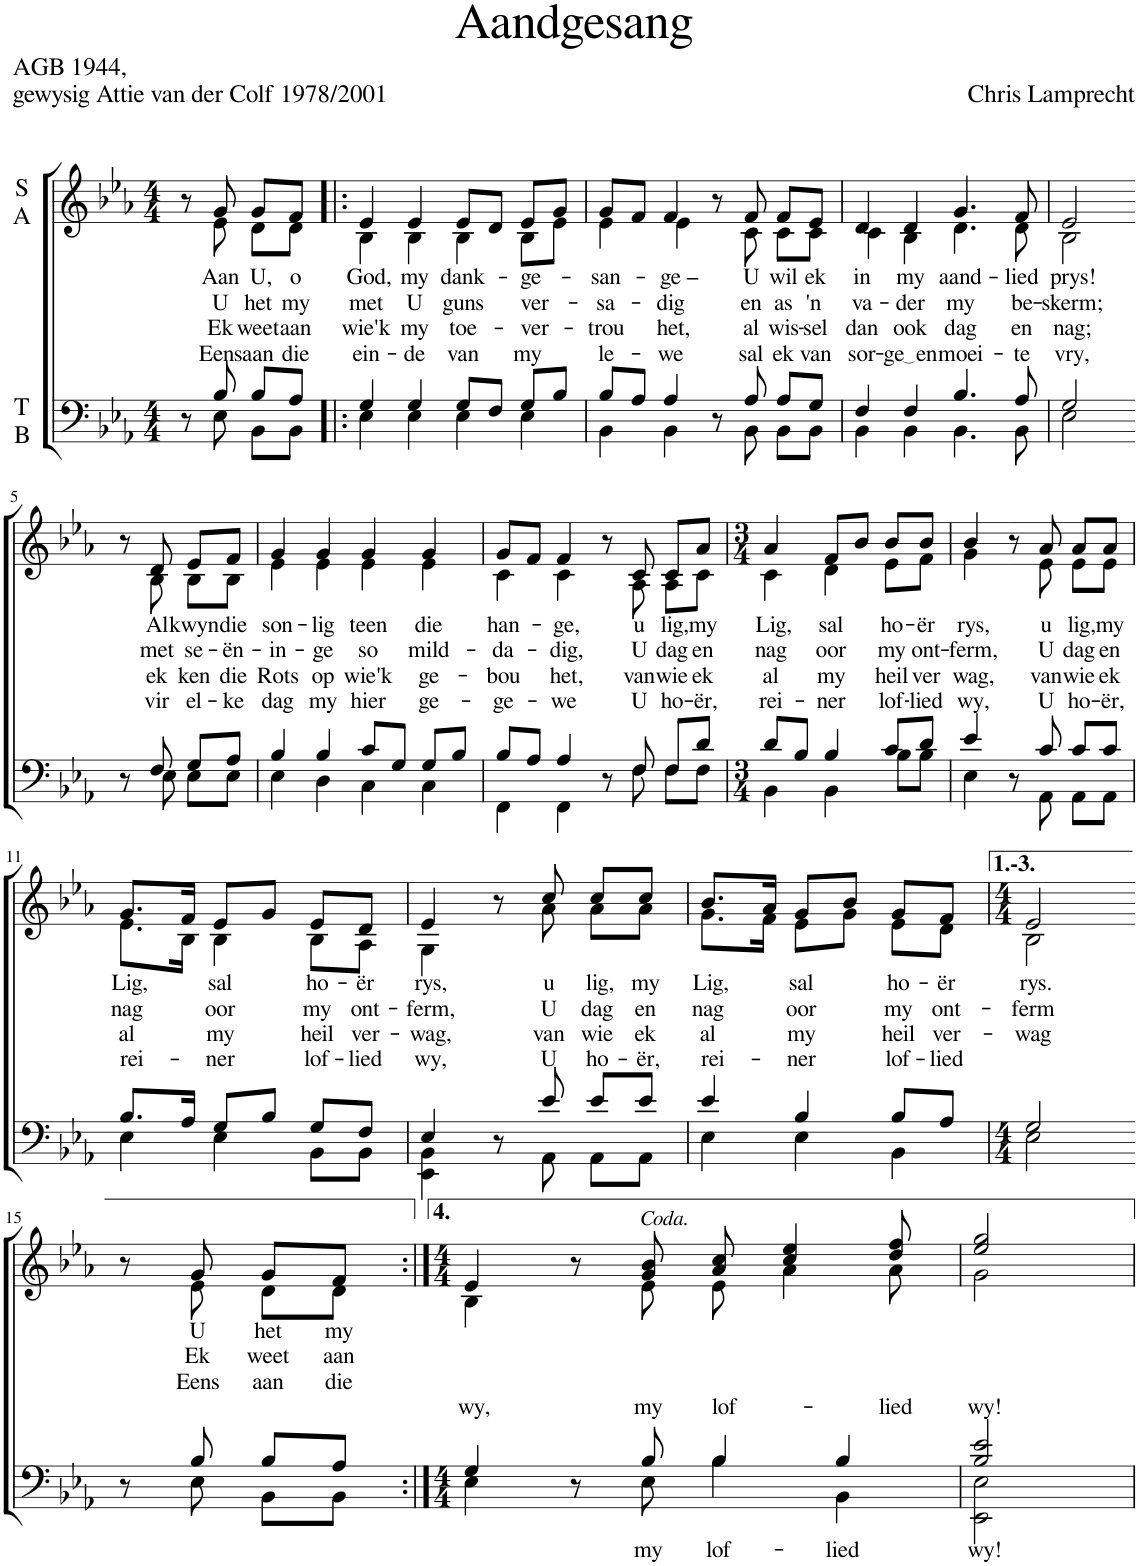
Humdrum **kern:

**kern	**text	**kern	**text	**text	**text	**text
*part2	*part2	*part1	*part1	*part1	*part1	*part1
*staff2	*staff2	*staff1	*staff1	*staff1	*staff1	*staff1
*I"T B	*	*I"S A	*	*	*	*
*clefF4	*	*clefG2	*	*	*	*
*k[b-e-a-]	*	*k[b-e-a-]	*	*	*	*
*M4/4	*	*M4/4	*	*	*	*
=	=	=	=	=	=	=
*^	*	*^	*	*	*	*
8r	8ryy	.	8r	8ryy	.	.	.	.
!	!	!	!	!	!LO:LY:b	!LO:LY:b	!LO:LY:b	!LO:LY:b
8B-/	8E-\	.	8g/	8e-\	Aan	U	Ek	Eens
!	!	!	!	!	!LO:LY:b	!LO:LY:b	!LO:LY:b	!LO:LY:b
8B-/L	8BB-\L	.	8g/L	8d\L	U,	het	weet	aan
!	!	!	!	!	!LO:LY:b	!LO:LY:b	!LO:LY:b	!LO:LY:b
8A-/J	8BB-\J	.	8f/J	8d\J	o	my	aan	die
=1!|:	=1!|:	=1!|:	=1!|:	=1!|:	=1!|:	=1!|:	=1!|:	=1!|:
!	!	!	!	!	!LO:LY:b	!LO:LY:b	!LO:LY:b	!LO:LY:b
4G/	4E-\	.	4e-/	4B-\	God,	met	wie'k	ein-
!	!	!	!	!	!LO:LY:b	!LO:LY:b	!LO:LY:b	!LO:LY:b
4G/	4E-\	.	4e-/	4B-\	my	U	my	-de
!	!	!	!	!	!LO:LY:b	!LO:LY:b	!LO:LY:b	!LO:LY:b
8G/L	4E-\	.	8e-/L	4B-\	dank-	guns	toe-	van
8F/J	.	.	8d/J	.	.	.	.	.
!	!	!	!	!	!LO:LY:b	!LO:LY:b	!LO:LY:b	!LO:LY:b
8G/L	4E-\	.	8e-/L	8B-\L	-ge-	ver-	-ver-	my
8B-/J	.	.	8g/J	8e-\J	.	.	.	.
=2	=2	=2	=2	=2	=2	=2	=2	=2
!	!	!	!	!	!LO:LY:b	!LO:LY:b	!LO:LY:b	!LO:LY:b
8B-/L	4BB-\	.	8g/L	4e-\	-san-	-sa-	-trou	le-
8A-/J	.	.	8f/J	.	.	.	.	.
!	!	!	!	!	!LO:LY:b	!LO:LY:b	!LO:LY:b	!LO:LY:b
4A-/	4BB-\	.	4f/	4e-\	-ge –	dig	het,	-we
8r	8ryy	.	8r	8ryy	.	.	.	.
!	!	!	!	!	!LO:LY:b	!LO:LY:b	!LO:LY:b	!LO:LY:b
8A-/	8BB-\	.	8f/	8c\	U	en	al	sal
!	!	!	!	!	!LO:LY:b	!LO:LY:b	!LO:LY:b	!LO:LY:b
8A-/L	8BB-\L	.	8f/L	8c\L	wil	as	wis-	ek
!	!	!	!	!	!LO:LY:b	!LO:LY:b	!LO:LY:b	!LO:LY:b
8G/J	8BB-\J	.	8e-/J	8c\J	ek	'n	-sel	van
=3	=3	=3	=3	=3	=3	=3	=3	=3
!	!	!	!	!	!LO:LY:b	!LO:LY:b	!LO:LY:b	!LO:LY:b
4F/	4BB-\	.	4d/	4c\	in	va-	dan	sor-
!	!	!	!	!	!LO:LY:b	!LO:LY:b	!LO:LY:b	!LO:LY:b
4F/	4BB-\	.	4d/	4B-\	my	-der	ook	ge en
!	!	!	!	!	!LO:LY:b	!LO:LY:b	!LO:LY:b	!LO:LY:b
4.B-/	4.BB-\	.	4.g/	4.d\	aand-	my	dag	moei-
!	!	!	!	!	!LO:LY:b	!LO:LY:b	!LO:LY:b	!LO:LY:b
8A-/	8BB-\	.	8f/	8d\	-lied	be-	en	-te
=4	=4	=4	=4	=4	=4	=4	=4	=4
!	!	!	!	!	!LO:LY:b	!LO:LY:b	!LO:LY:b	!LO:LY:b
2G/	2E-\	.	2e-/	2B-\	prys!	-skerm;	nag;	vry,
!!LO:LB:g=z	!!
=5-	=5-	=5-	=5-	=5-	=5-	=5-	=5-	=5-
8r	8ryy	.	8r	8ryy	.	.	.	.
!	!	!	!	!	!LO:LY:b	!LO:LY:b	!LO:LY:b	!LO:LY:b
8F/	8E-\	.	8d/	8B-\	Al	met	ek	vir
!	!	!	!	!	!LO:LY:b	!LO:LY:b	!LO:LY:b	!LO:LY:b
8G/L	8E-\L	.	8e-/L	8B-\L	kwyn	se-	ken	el-
!	!	!	!	!	!LO:LY:b	!LO:LY:b	!LO:LY:b	!LO:LY:b
8A-/J	8E-\J	.	8f/J	8B-\J	die	-ën-	die	-ke
=6	=6	=6	=6	=6	=6	=6	=6	=6
!	!	!	!	!	!LO:LY:b	!LO:LY:b	!LO:LY:b	!LO:LY:b
4B-/	4E-\	.	4g/	4e-\	son-	-in-	Rots	dag
!	!	!	!	!	!LO:LY:b	!LO:LY:b	!LO:LY:b	!LO:LY:b
4B-/	4D\	.	4g/	4e-\	-lig	-ge	op	my
!	!	!	!	!	!LO:LY:b	!LO:LY:b	!LO:LY:b	!LO:LY:b
8c/L	4C\	.	4g/	4e-\	teen	so	wie'k	hier
8G/J	.	.	.	.	.	.	.	.
!	!	!	!	!	!LO:LY:b	!LO:LY:b	!LO:LY:b	!LO:LY:b
8G/L	4C\	.	4g/	4e-\	die	mild-	ge-	ge-
8B-/J	.	.	.	.	.	.	.	.
=7	=7	=7	=7	=7	=7	=7	=7	=7
!	!	!	!	!	!LO:LY:b	!LO:LY:b	!LO:LY:b	!LO:LY:b
8B-/L	4FF\	.	8g/L	4c\	han-	-da-	-bou	-ge-
8A-/J	.	.	8f/J	.	.	.	.	.
!	!	!	!	!	!LO:LY:b	!LO:LY:b	!LO:LY:b	!LO:LY:b
4A-/	4FF\	.	4f/	4c\	-ge,	-dig,	het,	-we
8r	8ryy	.	8r	8ryy	.	.	.	.
!	!	!	!	!	!LO:LY:b	!LO:LY:b	!LO:LY:b	!LO:LY:b
8F/	8F\	.	8c/	8A-\	u	U	van	U
!	!	!	!	!	!LO:LY:b	!LO:LY:b	!LO:LY:b	!LO:LY:b
8F/L	8F\L	.	8c/L	8A-\L	lig,	dag	wie	ho-
!	!	!	!	!	!LO:LY:b	!LO:LY:b	!LO:LY:b	!LO:LY:b
8d/J	8F\J	.	8a-/J	8c\J	my	en	ek	-ër,
=8	=8	=8	=8	=8	=8	=8	=8	=8
*M3/4	*	*	*M3/4	*	*	*	*	*
!	!	!	!	!	!LO:LY:b	!LO:LY:b	!LO:LY:b	!LO:LY:b
8d/L	4BB-\	.	4a-/	4c\	Lig,	nag	al	rei-
8B-/J	.	.	.	.	.	.	.	.
!	!	!	!	!	!LO:LY:b	!LO:LY:b	!LO:LY:b	!LO:LY:b
4B-/	4BB-\	.	8f/L	4d\	sal	oor	my	-ner
.	.	.	8b-/J	.	.	.	.	.
!	!	!	!	!	!LO:LY:b	!LO:LY:b	!LO:LY:b	!LO:LY:b
8c/L	8B-\L	.	8b-/L	8e-\L	ho-	my	heil	lof-
!	!	!	!	!	!LO:LY:b	!LO:LY:b	!LO:LY:b	!LO:LY:b
8d/J	8B-\J	.	8b-/J	8f\J	-ër	ont-	ver	-lied
=9	=9	=9	=9	=9	=9	=9	=9	=9
!	!	!	!	!	!LO:LY:b	!LO:LY:b	!LO:LY:b	!LO:LY:b
4e-/	4E-\	.	4b-/	4g\	rys,	-ferm,	wag,	wy,
=10-	=10-	=10-	=10-	=10-	=10-	=10-	=10-	=10-
8r	8ryy	.	8r	8ryy	.	.	.	.
!	!	!	!	!	!LO:LY:b	!LO:LY:b	!LO:LY:b	!LO:LY:b
8c/	8AA-\	.	8a-/	8e-\	u	U	van	U
!	!	!	!	!	!LO:LY:b	!LO:LY:b	!LO:LY:b	!LO:LY:b
8c/L	8AA-\L	.	8a-/L	8e-\L	lig,	dag	wie	ho-
!	!	!	!	!	!LO:LY:b	!LO:LY:b	!LO:LY:b	!LO:LY:b
8c/J	8AA-\J	.	8a-/J	8e-\J	my	en	ek	-ër,
!!LO:LB:g=z	!!
=11	=11	=11	=11	=11	=11	=11	=11	=11
!	!	!	!	!	!LO:LY:b	!LO:LY:b	!LO:LY:b	!LO:LY:b
8.B-/L	4E-\	.	8.g/L	8.e-\L	Lig,	nag	al	rei-
16A-/Jk	.	.	16f/Jk	16B-\Jk	.	.	.	.
!	!	!	!	!	!LO:LY:b	!LO:LY:b	!LO:LY:b	!LO:LY:b
8G/L	4E-\	.	8e-/L	4B-\	sal	oor	my	-ner
8B-/J	.	.	8g/J	.	.	.	.	.
!	!	!	!	!	!LO:LY:b	!LO:LY:b	!LO:LY:b	!LO:LY:b
8G/L	8BB-\L	.	8e-/L	8B-\L	ho-	my	heil	lof-
!	!	!	!	!	!LO:LY:b	!LO:LY:b	!LO:LY:b	!LO:LY:b
8F/J	8BB-\J	.	8d/J	8A-\J	-ër	ont-	ver-	-lied
=12	=12	=12	=12	=12	=12	=12	=12	=12
!	!	!	!	!	!LO:LY:b	!LO:LY:b	!LO:LY:b	!LO:LY:b
4E-/	4EE-\ 4BB-\	.	4e-/	4G\	rys,	-ferm,	-wag,	wy,
8r	8ryy	.	8r	8ryy	.	.	.	.
!	!	!	!	!	!LO:LY:b	!LO:LY:b	!LO:LY:b	!LO:LY:b
8e-/	8AA-\	.	8cc/	8a-\	u	U	van	U
!	!	!	!	!	!LO:LY:b	!LO:LY:b	!LO:LY:b	!LO:LY:b
8e-/L	8AA-\L	.	8cc/L	8a-\L	lig,	dag	wie	ho-
!	!	!	!	!	!LO:LY:b	!LO:LY:b	!LO:LY:b	!LO:LY:b
8e-/J	8AA-\J	.	8cc/J	8a-\J	my	en	ek	-ër,
=13	=13	=13	=13	=13	=13	=13	=13	=13
!	!	!	!	!	!LO:LY:b	!LO:LY:b	!LO:LY:b	!LO:LY:b
4e-/	4E-\	.	8.b-/L	8.g\L	Lig,	nag	al	rei-
.	.	.	16a-/Jk	16f\Jk	.	.	.	.
!	!	!	!	!	!LO:LY:b	!LO:LY:b	!LO:LY:b	!LO:LY:b
4B-/	4E-\	.	8g/L	8e-\L	sal	oor	my	-ner
.	.	.	8b-/J	8g\J	.	.	.	.
!	!	!	!	!	!LO:LY:b	!LO:LY:b	!LO:LY:b	!LO:LY:b
8B-/L	4BB-\	.	8g/L	8e-\L	ho-	my	heil	lof-
!	!	!	!	!	!LO:LY:b	!LO:LY:b	!LO:LY:b	!LO:LY:b
8A-/J	.	.	8f/J	8d\J	-ër	ont-	ver-	-lied
=14	=14	=14	=14	=14	=14	=14	=14	=14
*M4/4	*	*	*M4/4	*	*	*	*	*
!	!	!	!	!	!LO:LY:b	!LO:LY:b	!LO:LY:b	!
2G/	2E-\	.	2e-/	2B-\	rys.	-ferm	-wag	.
!!LO:LB:g=z	!!
=15-	=15-	=15-	=15-	=15-	=15-	=15-	=15-	=15-
8r	8ryy	.	8r	8ryy	.	.	.	.
!	!	!	!	!	!LO:LY:b	!LO:LY:b	!LO:LY:b	!
8B-/	8E-\	.	8g/	8e-\	U	Ek	Eens	.
!	!	!	!	!	!LO:LY:b	!LO:LY:b	!LO:LY:b	!
8B-/L	8BB-\L	.	8g/L	8d\L	het	weet	aan	.
!	!	!	!	!	!LO:LY:b	!LO:LY:b	!LO:LY:b	!
8A-/J	8BB-\J	.	8f/J	8d\J	my	aan	die	.
=16:|!	=16:|!	=16:|!	=16:|!	=16:|!	=16:|!	=16:|!	=16:|!	=16:|!
*M4/4	*	*	*M4/4	*	*	*	*	*
!	!	!	!	!	!	!	!	!LO:LY:b
4G/	4E-\	.	4e-/	4B-\	.	.	.	wy,
8r	8ryy	.	8r	8ryy	.	.	.	.
!	!	!LO:LY:b	!	!	!	!	!	!LO:LY:b
8B-/	8E-\	my	8g/ 8b-/	8e-\	.	.	.	my
!	!	!LO:LY:b	!	!	!	!	!	!LO:LY:b
4B-/	4B-\	lof-	8a-/ 8cc/	8e-\	.	.	.	lof-
.	.	.	4cc/ 4ee-/	4a-\	.	.	.	.
!	!	!LO:LY:b	!	!	!	!	!	!
4B-/	4BB-\	-lied	.	.	.	.	.	.
!	!	!	!	!	!	!	!	!LO:LY:b
.	.	.	8dd/ 8ff/	8a-\	.	.	.	-lied
=17	=17	=17	=17	=17	=17	=17	=17	=17
!	!	!LO:LY:b	!	!	!	!	!	!LO:LY:b
2B-/ 2e-/	2EE-\ 2E-\	wy!	2ee-/ 2gg/	2g\	.	.	.	wy!
*v	*v	*	*	*	*	*	*	*
*	*	*v	*v	*	*	*	*
=	=	=	=	=	=	=
*-	*-	*-	*-	*-	*-	*-
